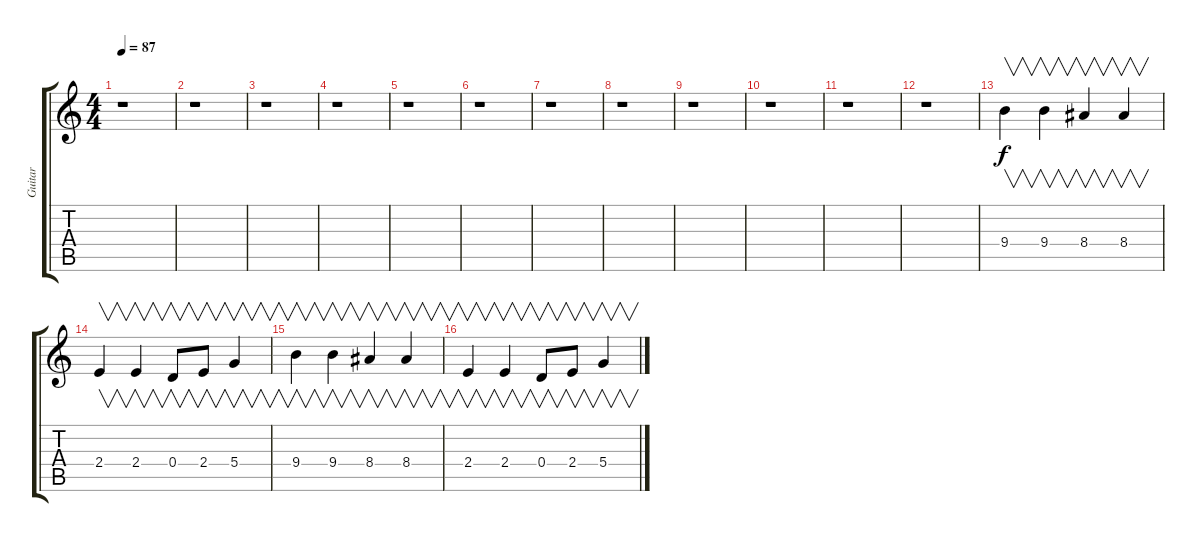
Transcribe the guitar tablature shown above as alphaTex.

\track ("Guitar" "Guitar") {instrument acousticbass}
\staff {score tabs}
\tuning (E4 B3 G3 D3 A2 D2) {hide}
\ts (4 4)
\tempo 87
\clef g2
\ks c
r.1{dy f instrument acousticbass} |
r.1 |
r.1 |
r.1 |
r.1 |
r.1 |
r.1 |
r.1 |
r.1 |
r.1 |
r.1 |
r.1 |
9.4.4{v} 9.4.4{v} 8.4.4{v} 8.4.4{v} |
2.4.4{v} 2.4.4{v} 0.4.8{v} 2.4.8{v} 5.4.4{v} |
9.4.4{v} 9.4.4{v} 8.4.4{v} 8.4.4{v} |
2.4.4{v} 2.4.4{v} 0.4.8{v} 2.4.8{v} 5.4.4{v}
